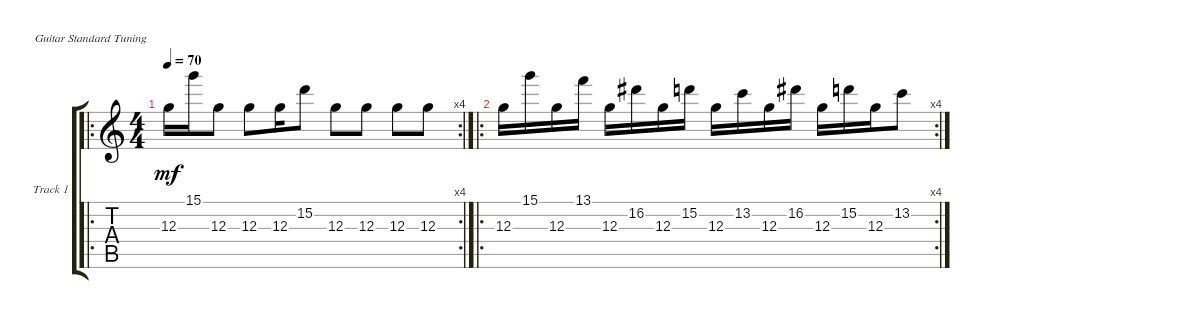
\bracketExtendMode groupsimilarinstruments
\firstSystemTrackNameOrientation horizontal
\otherSystemsTrackNameOrientation horizontal
\track ("Track 1" "Track 1") {instrument acousticguitarsteel}
\staff {score tabs}
\tuning (E4 B3 G3 D3 A2 E2)
\ro
\rc 4
\ts (4 4)
\tempo 70
\clef g2
\ks c
12.3.16{dy mf instrument acousticguitarsteel} 15.1.16 12.3.8 12.3.8 12.3.16 15.2.8 12.3.8 12.3.8 12.3.8 12.3.8 |
\ro
\rc 4
12.3.16 15.1.16 12.3.16 13.1.16 12.3.16 16.2.16 12.3.16 15.2.16 12.3.16 13.2.16 12.3.16 16.2.16 12.3.16 15.2.16 12.3.16 13.2.8
